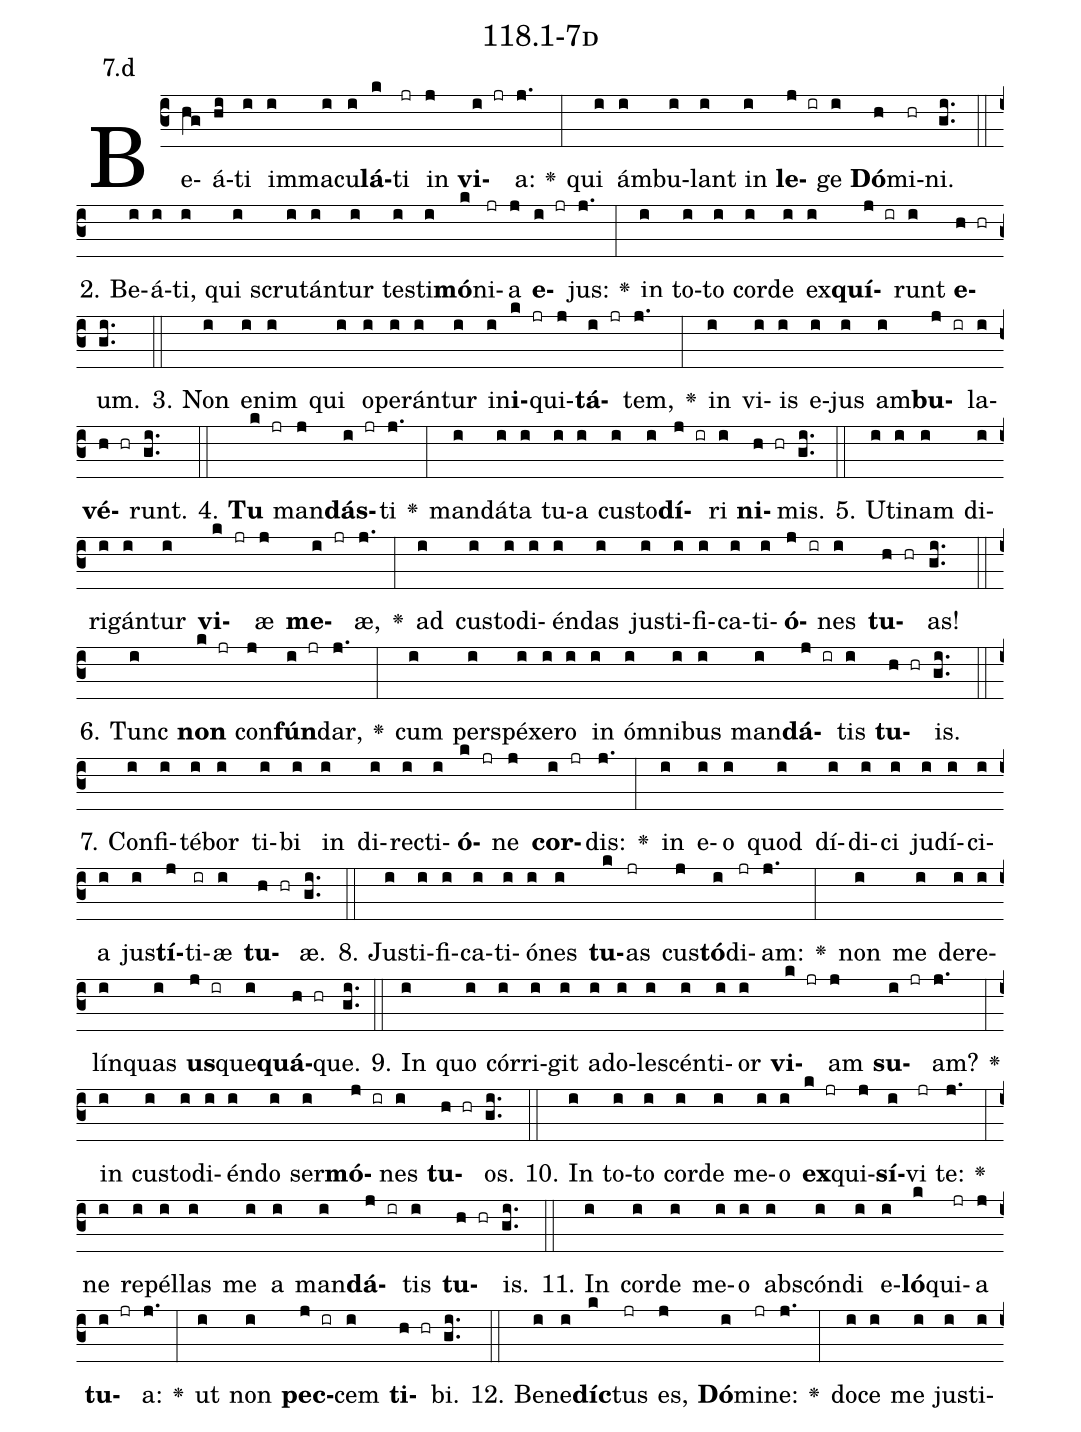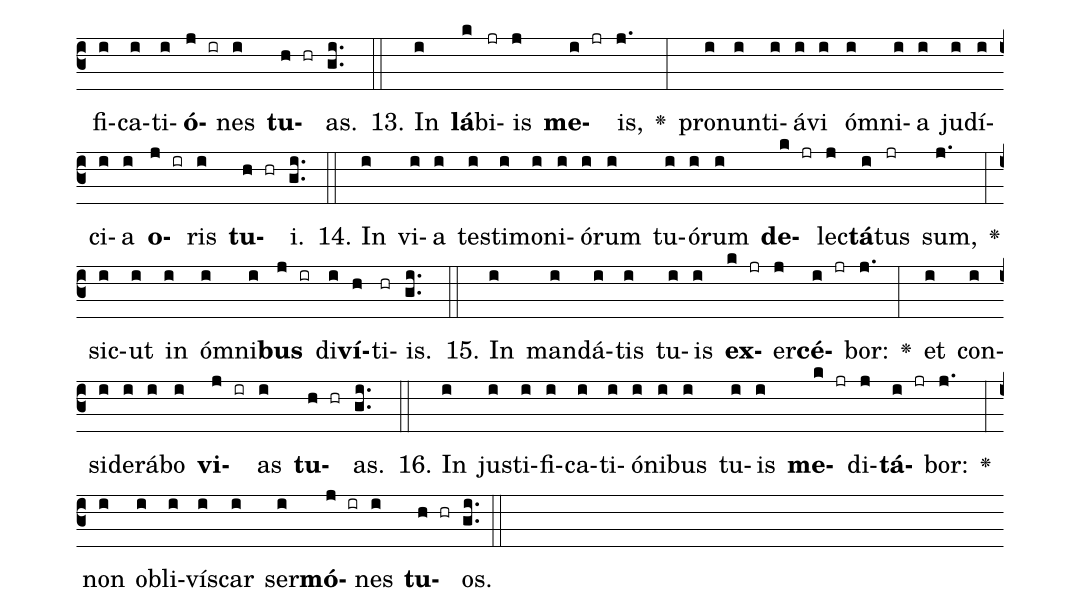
name: 118.1-7d;
annotation: 7.d;
%%
(c3)Be(hg)á(hi)ti(i) im(i)ma(i)cu(i)<b>lá</b>(k)ti(jr) in(j) <b>vi</b>(i jr)a:(j.) <v>\greheightstar</v>(:) qui(i) ám(i)bu(i)lant(i) in(i) <b>le</b>(j ir)ge(i) <b>Dó</b>(h)mi(hr)ni.(gi..) (::)
2. Be(i)á(i)ti,(i) qui(i) scru(i)tán(i)tur(i) tes(i)ti(i)<b>mó</b>(k)ni(jr)a(j) <b>e</b>(i jr)jus:(j.) <v>\greheightstar</v>(:) in(i) to(i)to(i) cor(i)de(i) ex(i)<b>quí</b>(j ir)runt(i) <b>e</b>(h hr)um.(gi..) (::)
3. Non(i) e(i)nim(i) qui(i) o(i)pe(i)rán(i)tur(i) in(i)<b>i</b>(k jr)qui(j)<b>tá</b>(i jr)tem,(j.) <v>\greheightstar</v>(:) in(i) vi(i)is(i) e(i)jus(i) am(i)<b>bu</b>(j ir)la(i)<b>vé</b>(h hr)runt.(gi..) (::)
4. <b>Tu</b>(k jr) man(j)<b>dás</b>(i jr)ti(j.) <v>\greheightstar</v>(:) man(i)dá(i)ta(i) tu(i)a(i) cus(i)to(i)<b>dí</b>(j ir)ri(i) <b>ni</b>(h hr)mis.(gi..) (::)
5. U(i)ti(i)nam(i) di(i)ri(i)gán(i)tur(i) <b>vi</b>(k jr)æ(j) <b>me</b>(i jr)æ,(j.) <v>\greheightstar</v>(:) ad(i) cus(i)to(i)di(i)én(i)das(i) jus(i)ti(i)fi(i)ca(i)ti(i)<b>ó</b>(j ir)nes(i) <b>tu</b>(h hr)as!(gi..) (::)
6. Tunc(i) <b>non</b>(k jr) con(j)<b>fún</b>(i jr)dar,(j.) <v>\greheightstar</v>(:) cum(i) per(i)spé(i)xe(i)ro(i) in(i) óm(i)ni(i)bus(i) man(i)<b>dá</b>(j ir)tis(i) <b>tu</b>(h hr)is.(gi..) (::)
7. Con(i)fi(i)té(i)bor(i) ti(i)bi(i) in(i) di(i)rec(i)ti(i)<b>ó</b>(k jr)ne(j) <b>cor</b>(i jr)dis:(j.) <v>\greheightstar</v>(:) in(i) e(i)o(i) quod(i) dí(i)di(i)ci(i) ju(i)dí(i)ci(i)a(i) jus(i)<b>tí</b>(j)ti(ir)æ(i) <b>tu</b>(h hr)æ.(gi..) (::)
8. Jus(i)ti(i)fi(i)ca(i)ti(i)ó(i)nes(i) <b>tu</b>(k)as(jr) cus(j)<b>tó</b>(i)di(jr)am:(j.) <v>\greheightstar</v>(:) non(i) me(i) de(i)re(i)lín(i)quas(i) <b>us</b>(j ir)que(i)<b>quá</b>(h hr)que.(gi..) (::)
9. In(i) quo(i) cór(i)ri(i)git(i) ad(i)o(i)le(i)scén(i)ti(i)or(i) <b>vi</b>(k jr)am(j) <b>su</b>(i jr)am?(j.) <v>\greheightstar</v>(:) in(i) cus(i)to(i)di(i)én(i)do(i) ser(i)<b>mó</b>(j ir)nes(i) <b>tu</b>(h hr)os.(gi..) (::)
10. In(i) to(i)to(i) cor(i)de(i) me(i)o(i) <b>ex</b>(k jr)qui(j)<b>sí</b>(i)vi(jr) te:(j.) <v>\greheightstar</v>(:) ne(i) re(i)pél(i)las(i) me(i) a(i) man(i)<b>dá</b>(j ir)tis(i) <b>tu</b>(h hr)is.(gi..) (::)
11. In(i) cor(i)de(i) me(i)o(i) abs(i)cón(i)di(i) e(i)<b>ló</b>(k)qui(jr)a(j) <b>tu</b>(i jr)a:(j.) <v>\greheightstar</v>(:) ut(i) non(i) <b>pec</b>(j ir)cem(i) <b>ti</b>(h hr)bi.(gi..) (::)
12. Be(i)ne(i)<b>díc</b>(k)tus(jr) es,(j) <b>Dó</b>(i)mi(jr)ne:(j.) <v>\greheightstar</v>(:) do(i)ce(i) me(i) jus(i)ti(i)fi(i)ca(i)ti(i)<b>ó</b>(j ir)nes(i) <b>tu</b>(h hr)as.(gi..) (::)
13. In(i) <b>lá</b>(k)bi(jr)is(j) <b>me</b>(i jr)is,(j.) <v>\greheightstar</v>(:) pro(i)nun(i)ti(i)á(i)vi(i) óm(i)ni(i)a(i) ju(i)dí(i)ci(i)a(i) <b>o</b>(j ir)ris(i) <b>tu</b>(h hr)i.(gi..) (::)
14. In(i) vi(i)a(i) tes(i)ti(i)mo(i)ni(i)ó(i)rum(i) tu(i)ó(i)rum(i) <b>de</b>(k jr)lec(j)<b>tá</b>(i)tus(jr) sum,(j.) <v>\greheightstar</v>(:) sic(i)ut(i) in(i) óm(i)ni(i)<b>bus</b>(j ir) di(i)<b>ví</b>(h)ti(hr)is.(gi..) (::)
15. In(i) man(i)dá(i)tis(i) tu(i)is(i) <b>ex</b>(k jr)er(j)<b>cé</b>(i jr)bor:(j.) <v>\greheightstar</v>(:) et(i) con(i)si(i)de(i)rá(i)bo(i) <b>vi</b>(j ir)as(i) <b>tu</b>(h hr)as.(gi..) (::)
16. In(i) jus(i)ti(i)fi(i)ca(i)ti(i)ó(i)ni(i)bus(i) tu(i)is(i) <b>me</b>(k jr)di(j)<b>tá</b>(i jr)bor:(j.) <v>\greheightstar</v>(:) non(i) ob(i)li(i)vís(i)car(i) ser(i)<b>mó</b>(j ir)nes(i) <b>tu</b>(h hr)os.(gi..) (::)
